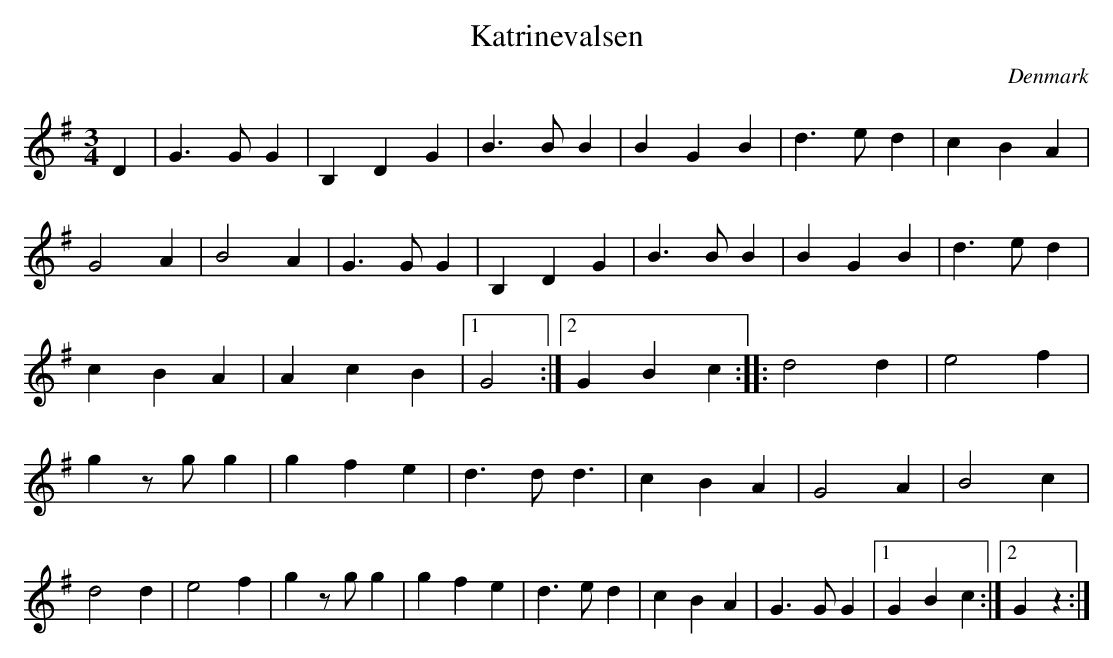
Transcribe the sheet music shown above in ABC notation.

X:1
T:Katrinevalsen
O:Denmark
M:3/4
K:G
D2 | \
G3 G G2 | B,2 D2 G2 | B3 B B2 | B2 G2 B2 |\
d3 e d2 | c2  B2 A2 | G4   A2 | B4  A2 |\
G3 G G2 | B,2 D2 G2 | B3 B B2 | B2 G2 B2 | \
d3 e d2 | c2  B2 A2 | A2 c2B2|1 G4:|2 G2B2c2 ::\
d4 d2 | e4 f2 | g2 zg g2 | g2 f2 e2 | \
d3 d d3 | c2 B2 A2 |G4 A2 | B4 c2 |\
d4 d2 | e4 f2 | g2 zg g2 | g2 f2 e2 |\
d3 e d2 | c2 B2 A2 | G3 G G2 \
|1 G2 B2 c2 :|2 G2z2:|**
